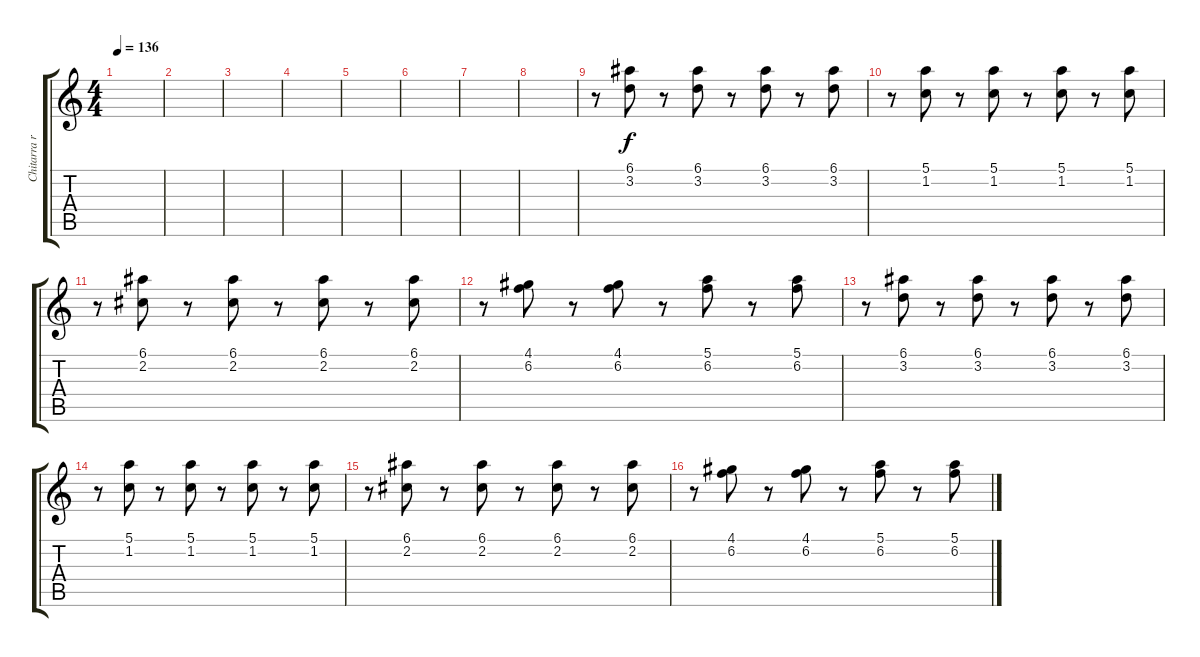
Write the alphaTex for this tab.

\track ("Chitarra ritmica" "Chitarra r") {instrument electricguitarjazz}
\staff {score tabs}
\tuning (E4 B3 G3 D3 A2 E2) {hide}
\ts (4 4)
\tempo 136
\clef g2
\ks c
|
|
|
|
|
|
|
|
r.8{instrument electricguitarjazz} (6.1 3.2).8 r.8 (6.1 3.2).8 r.8 (6.1 3.2).8 r.8 (6.1 3.2).8 |
r.8 (5.1 1.2).8 r.8 (5.1 1.2).8 r.8 (5.1 1.2).8 r.8 (5.1 1.2).8 |
r.8 (6.1 2.2).8 r.8 (6.1 2.2).8 r.8 (6.1 2.2).8 r.8 (6.1 2.2).8 |
r.8 (4.1 6.2).8 r.8 (4.1 6.2).8 r.8 (5.1 6.2).8 r.8 (5.1 6.2).8 |
r.8 (6.1 3.2).8 r.8 (6.1 3.2).8 r.8 (6.1 3.2).8 r.8 (6.1 3.2).8 |
r.8 (5.1 1.2).8 r.8 (5.1 1.2).8 r.8 (5.1 1.2).8 r.8 (5.1 1.2).8 |
r.8 (6.1 2.2).8 r.8 (6.1 2.2).8 r.8 (6.1 2.2).8 r.8 (6.1 2.2).8 |
r.8 (4.1 6.2).8 r.8 (4.1 6.2).8 r.8 (5.1 6.2).8 r.8 (5.1 6.2).8
